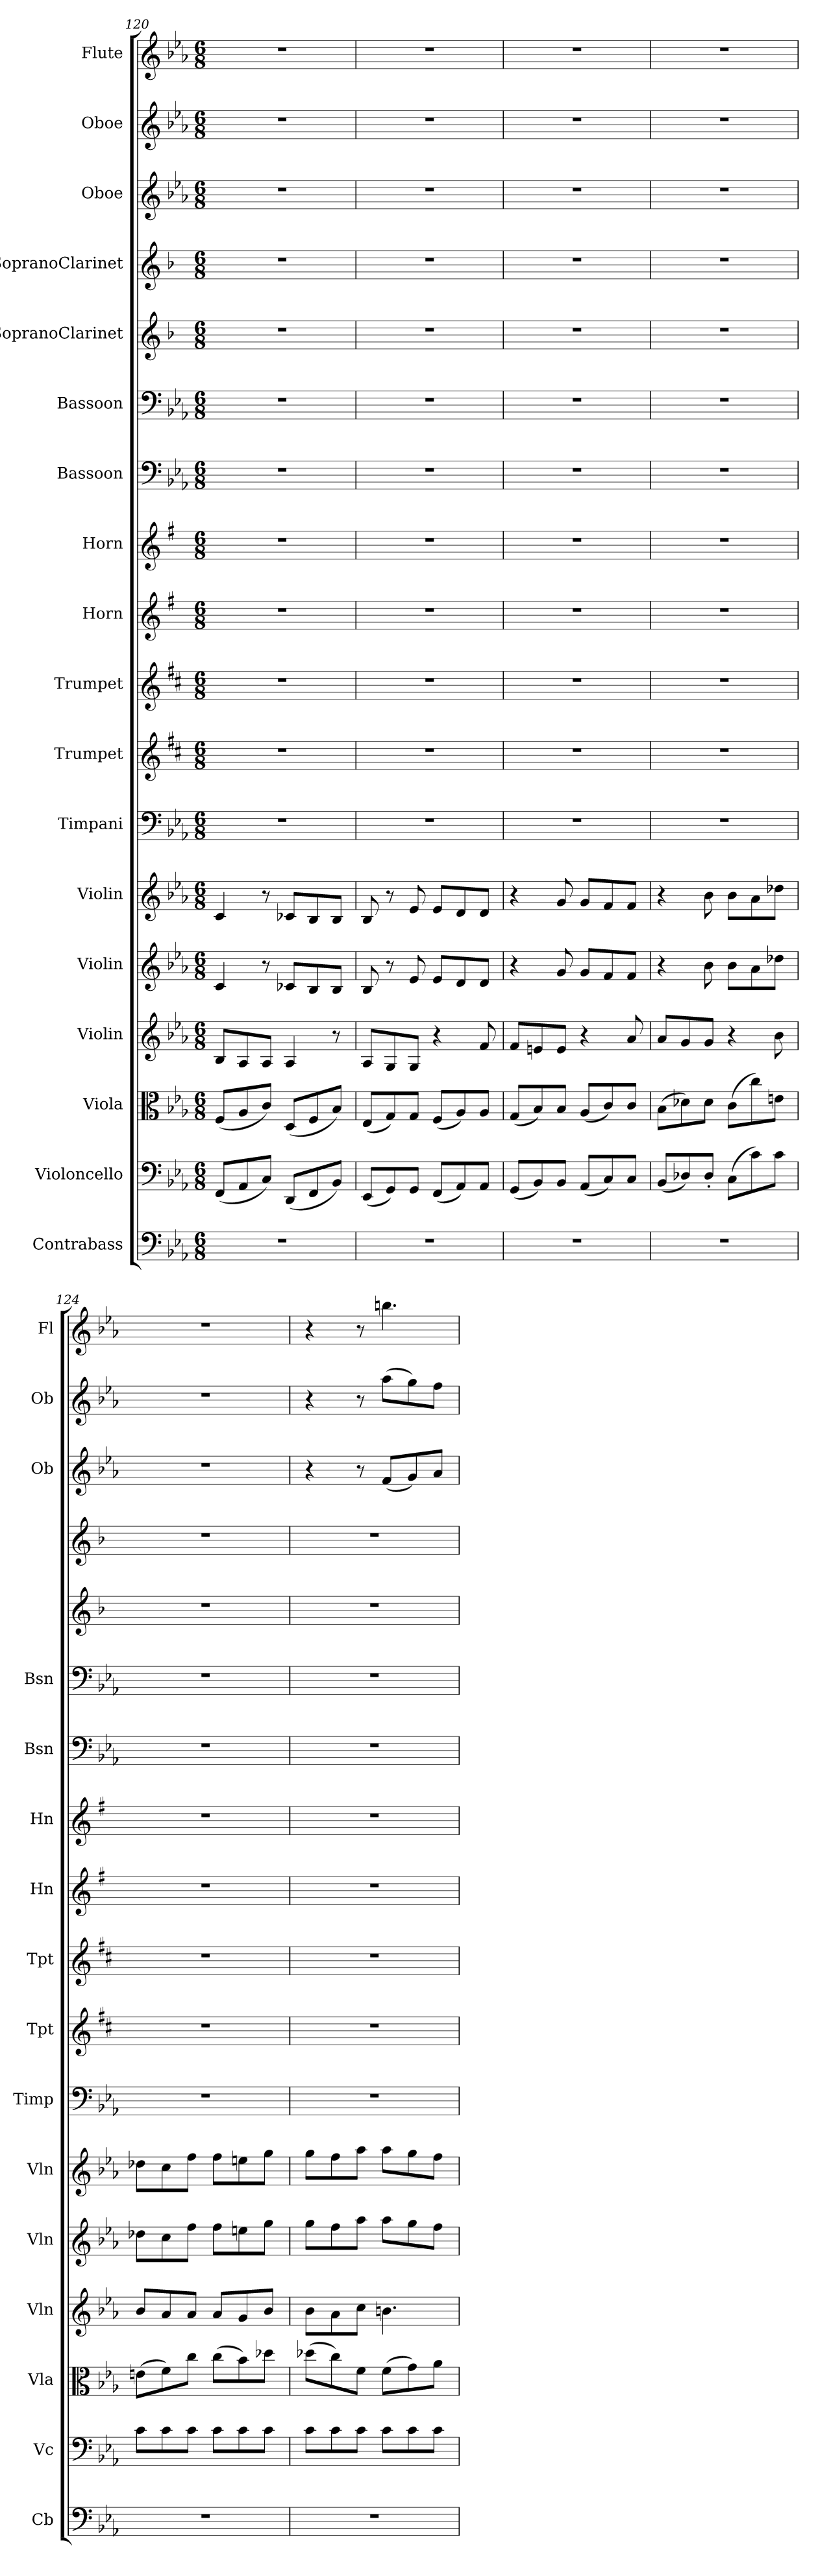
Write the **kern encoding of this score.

**kern	**kern	**kern	**kern	**kern	**kern	**kern	**kern	**kern	**kern	**kern	**kern	**kern	**kern	**kern	**kern	**kern	**kern
*part18	*part17	*part16	*part15	*part14	*part13	*part12	*part11	*part10	*part9	*part8	*part7	*part6	*part5	*part4	*part3	*part2	*part1
*staff18	*staff17	*staff16	*staff15	*staff14	*staff13	*staff12	*staff11	*staff10	*staff9	*staff8	*staff7	*staff6	*staff5	*staff4	*staff3	*staff2	*staff1
*I"Contrabass	*I"Violoncello	*I"Viola	*I"Violin	*I"Violin	*I"Violin	*I"Timpani	*I"Trumpet	*I"Trumpet	*I"Horn	*I"Horn	*I"Bassoon	*I"Bassoon	*I"SopranoClarinet	*I"SopranoClarinet	*I"Oboe	*I"Oboe	*I"Flute
*I'Cb	*I'Vc	*I'Vla	*I'Vln	*I'Vln	*I'Vln	*I'Timp	*I'Tpt	*I'Tpt	*I'Hn	*I'Hn	*I'Bsn	*I'Bsn	*	*	*I'Ob	*I'Ob	*I'Fl
*clefF4	*clefF4	*clefC3	*clefG2	*clefG2	*clefG2	*clefF4	*clefG2	*clefG2	*clefG2	*clefG2	*clefF4	*clefF4	*clefG2	*clefG2	*clefG2	*clefG2	*clefG2
*ITrd7c12	*	*	*	*	*	*	*ITrd1c2	*ITrd1c2	*ITrd4c7	*ITrd4c7	*	*	*	*	*	*	*
*k[b-e-a-]	*k[b-e-a-]	*k[b-e-a-]	*k[b-e-a-]	*k[b-e-a-]	*k[b-e-a-]	*k[b-e-a-]	*k[]	*k[]	*k[]	*k[]	*k[b-e-a-]	*k[b-e-a-]	*k[b-]	*k[b-]	*k[b-e-a-]	*k[b-e-a-]	*k[b-e-a-]
*M6/8	*M6/8	*M6/8	*M6/8	*M6/8	*M6/8	*M6/8	*M6/8	*M6/8	*M6/8	*M6/8	*M6/8	*M6/8	*M6/8	*M6/8	*M6/8	*M6/8	*M6/8
=120	=120	=120	=120	=120	=120	=120	=120	=120	=120	=120	=120	=120	=120	=120	=120	=120	=120
2.r	(<8FF/L	(<8F/L	8B-/L	4c/	4c/	2.r	2.r	2.r	2.r	2.r	2.r	2.r	2.r	2.r	2.r	2.r	2.r
.	8AA-/	8A-/	8A-/	.	.	.	.	.	.	.	.	.	.	.	.	.	.
.	8C/J)	8c/J)	8A-/J	8r	8r	.	.	.	.	.	.	.	.	.	.	.	.
.	(<8DD/L	(<8D/L	4A-/	8c-X/L	8c-X/L	.	.	.	.	.	.	.	.	.	.	.	.
.	8FF/	8F/	.	8B-/	8B-/	.	.	.	.	.	.	.	.	.	.	.	.
.	8BB-/J)	8B-/J)	8r	8B-/J	8B-/J	.	.	.	.	.	.	.	.	.	.	.	.
=121	=121	=121	=121	=121	=121	=121	=121	=121	=121	=121	=121	=121	=121	=121	=121	=121	=121
2.r	(<8EE-/L	(<8E-/L	8A-/L	8B-/	8B-/	2.r	2.r	2.r	2.r	2.r	2.r	2.r	2.r	2.r	2.r	2.r	2.r
.	8GG/)	8G/)	8G/	8r	8r	.	.	.	.	.	.	.	.	.	.	.	.
.	8GG/J	8G/J	8G/J	8e-/	8e-/	.	.	.	.	.	.	.	.	.	.	.	.
.	(<8FF/L	(<8F/L	4r	8e-/L	8e-/L	.	.	.	.	.	.	.	.	.	.	.	.
.	8AA-/)	8A-/)	.	8d/	8d/	.	.	.	.	.	.	.	.	.	.	.	.
.	8AA-/J	8A-/J	8f/	8d/J	8d/J	.	.	.	.	.	.	.	.	.	.	.	.
=122	=122	=122	=122	=122	=122	=122	=122	=122	=122	=122	=122	=122	=122	=122	=122	=122	=122
2.r	(<8GG/L	(<8G/L	8f/L	4r	4r	2.r	2.r	2.r	2.r	2.r	2.r	2.r	2.r	2.r	2.r	2.r	2.r
.	8BB-/)	8B-/)	8en/	.	.	.	.	.	.	.	.	.	.	.	.	.	.
.	8BB-/J	8B-/J	8e/J	8g/	8g/	.	.	.	.	.	.	.	.	.	.	.	.
.	(<8AA-/L	(<8A-/L	4r	8g/L	8g/L	.	.	.	.	.	.	.	.	.	.	.	.
.	8C/)	8c/)	.	8f/	8f/	.	.	.	.	.	.	.	.	.	.	.	.
.	8C/J	8c/J	8a-/	8f/J	8f/J	.	.	.	.	.	.	.	.	.	.	.	.
=123	=123	=123	=123	=123	=123	=123	=123	=123	=123	=123	=123	=123	=123	=123	=123	=123	=123
2.r	(<8BB-/L	(>8B-\L	8a-/L	4r	4r	2.r	2.r	2.r	2.r	2.r	2.r	2.r	2.r	2.r	2.r	2.r	2.r
.	8D-X/)	8d-X\)	8g/	.	.	.	.	.	.	.	.	.	.	.	.	.	.
.	8D-'/J	8d-\J	8g/J	8b-\	8b-\	.	.	.	.	.	.	.	.	.	.	.	.
.	(>8C\L	(>8c\L	4r	8b-\L	8b-\L	.	.	.	.	.	.	.	.	.	.	.	.
.	8c\)	8cc\)	.	8a-\	8a-\	.	.	.	.	.	.	.	.	.	.	.	.
.	8c\J	8en\J	8b-\	8dd-X\J	8dd-X\J	.	.	.	.	.	.	.	.	.	.	.	.
=124	=124	=124	=124	=124	=124	=124	=124	=124	=124	=124	=124	=124	=124	=124	=124	=124	=124
2.r	8c\L	(>8en\L	8b-/L	8dd-X\L	8dd-X\L	2.r	2.r	2.r	2.r	2.r	2.r	2.r	2.r	2.r	2.r	2.r	2.r
.	8c\	8f\)	8a-/	8cc\	8cc\	.	.	.	.	.	.	.	.	.	.	.	.
.	8c\J	8cc\J	8a-/J	8ff\J	8ff\J	.	.	.	.	.	.	.	.	.	.	.	.
.	8c\L	(>8cc\L	8a-/L	8ff\L	8ff\L	.	.	.	.	.	.	.	.	.	.	.	.
.	8c\	8b-\)	8g/	8een\	8een\	.	.	.	.	.	.	.	.	.	.	.	.
.	8c\J	8dd-X\J	8b-/J	8gg\J	8gg\J	.	.	.	.	.	.	.	.	.	.	.	.
=125	=125	=125	=125	=125	=125	=125	=125	=125	=125	=125	=125	=125	=125	=125	=125	=125	=125
2.r	8c\L	(>8dd-X\L	8b-\L	8gg\L	8gg\L	2.r	2.r	2.r	2.r	2.r	2.r	2.r	2.r	2.r	4r	4r	4r
.	8c\	8cc\)	8a-\	8ff\	8ff\	.	.	.	.	.	.	.	.	.	.	.	.
.	8c\J	8f\J	8cc\J	8aa-\J	8aa-\J	.	.	.	.	.	.	.	.	.	8r	8r	8r
.	8c\L	(>8f\L	4.bn\	8aa-\L	8aa-\L	.	.	.	.	.	.	.	.	.	(<8f/L	(>8aa-\L	4.bbn\
.	8c\	8g\)	.	8gg\	8gg\	.	.	.	.	.	.	.	.	.	8g/)	8gg\)	.
.	8c\J	8a-\J	.	8ff\J	8ff\J	.	.	.	.	.	.	.	.	.	8a-/J	8ff\J	.
=	=	=	=	=	=	=	=	=	=	=	=	=	=	=	=	=	=
*-	*-	*-	*-	*-	*-	*-	*-	*-	*-	*-	*-	*-	*-	*-	*-	*-	*-
